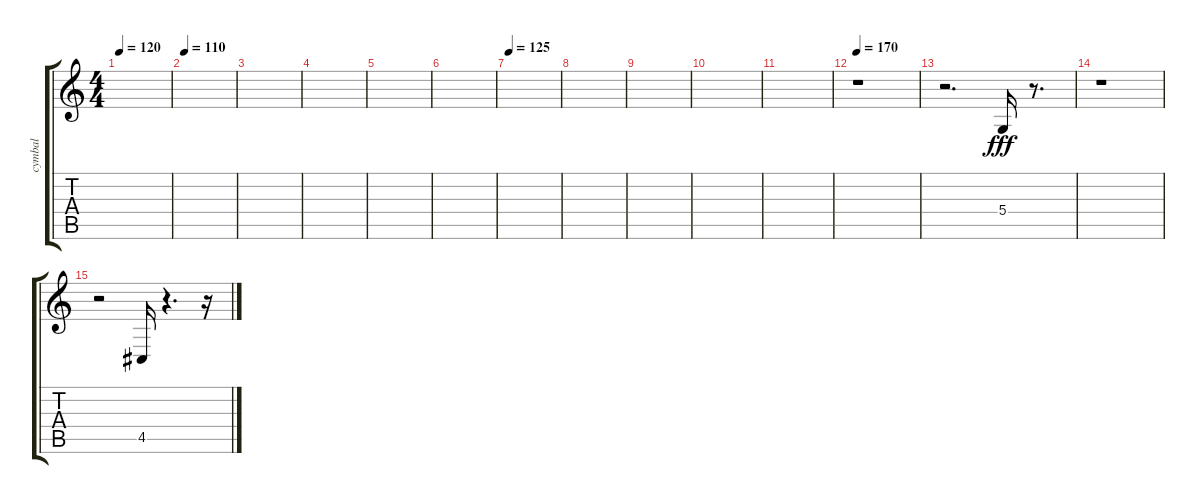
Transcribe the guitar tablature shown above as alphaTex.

\track ("cymbal" "cymbal") {instrument reversecymbal}
\staff {score tabs}
\tuning (E4 B3 G3 D3 A2 E2) {hide}
\ts (4 4)
\tempo 120
\clef g2
\ks c
|
\tempo 110
|
|
|
|
|
\tempo 125
|
|
|
|
|
\tempo 170
r.1 |
r.2{d} 5.4.16{dy fff} r.8{d} |
r.1 |
r.2 4.5.16 r.4{d} r.16
